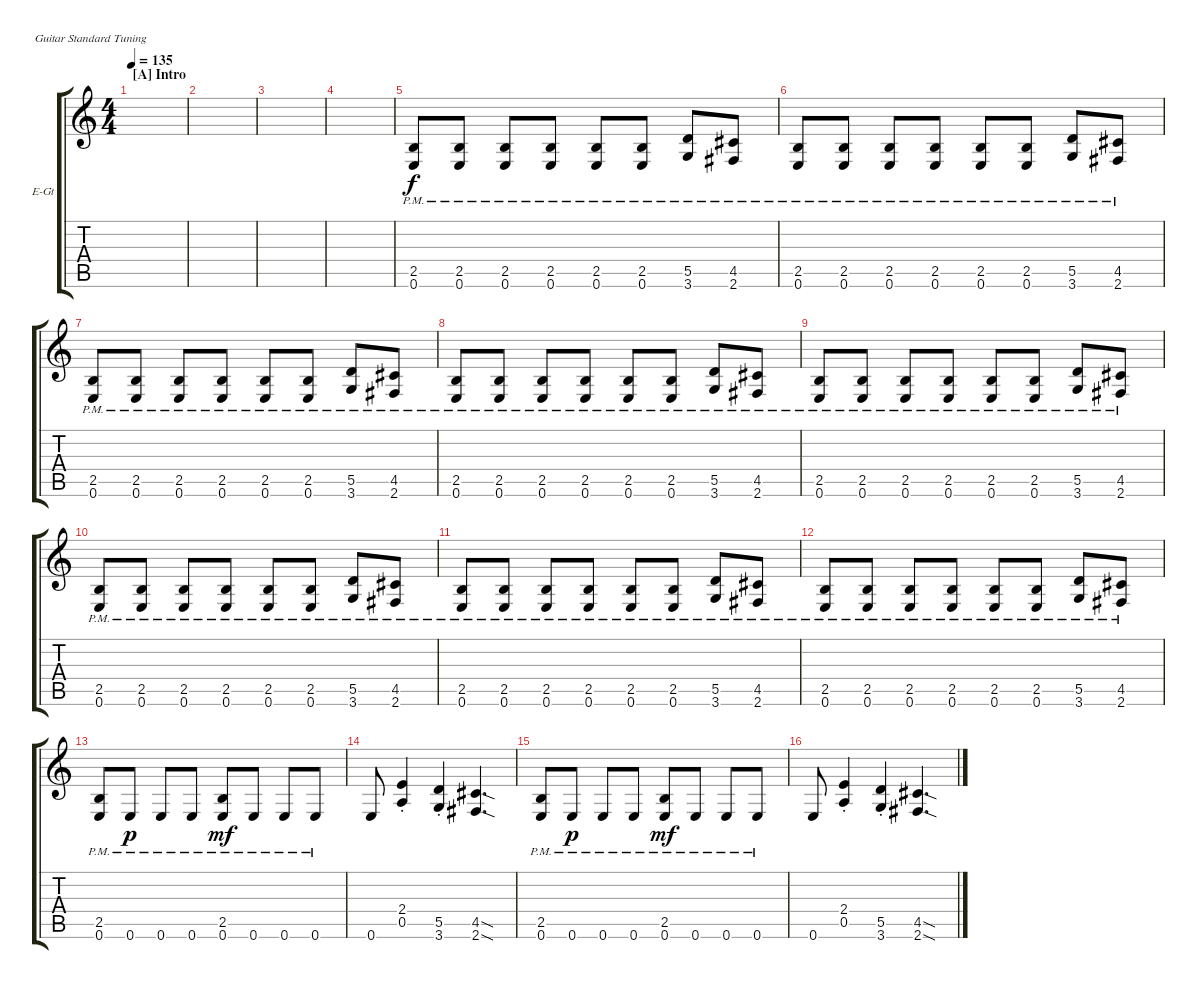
\defaultSystemsLayout 4
\bracketExtendMode groupsimilarinstruments
\firstSystemTrackNameOrientation horizontal
\otherSystemsTrackNameOrientation horizontal
\track ("Electric Guitar 1" "E-Gt") {instrument distortionguitar}
\staff {score tabs}
\tuning (E4 B3 G3 D3 A2 E2)
\ts (4 4)
\section ("A" "Intro")
\tempo 135
\clef g2
\scale
0.487395
\ks c
|
\scale
0.256303 |
\scale
0.256303 |
\scale
0.333333 |
\scale
0.333333 (2.5{pm} 0.6{pm}).8 (0.6{pm} 2.5{pm}).8 (0.6{pm} 2.5{pm}).8 (0.6{pm} 2.5{pm}).8 (0.6{pm} 2.5{pm}).8 (0.6{pm} 2.5{pm}).8 (3.6{pm} 5.5{pm}).8 (2.6{pm} 4.5{pm}).8 |
\scale
0.333333 (2.5{pm} 0.6{pm}).8 (0.6{pm} 2.5{pm}).8 (0.6{pm} 2.5{pm}).8 (0.6{pm} 2.5{pm}).8 (0.6{pm} 2.5{pm}).8 (0.6{pm} 2.5{pm}).8 (3.6{pm} 5.5{pm}).8 (2.6{pm} 4.5{pm}).8 |
\scale
0.333333 (2.5{pm} 0.6{pm}).8 (0.6{pm} 2.5{pm}).8 (0.6{pm} 2.5{pm}).8 (0.6{pm} 2.5{pm}).8 (0.6{pm} 2.5{pm}).8 (0.6{pm} 2.5{pm}).8 (3.6{pm} 5.5{pm}).8 (2.6{pm} 4.5{pm}).8 |
\scale
0.333333 (2.5{pm} 0.6{pm}).8 (0.6{pm} 2.5{pm}).8 (0.6{pm} 2.5{pm}).8 (0.6{pm} 2.5{pm}).8 (0.6{pm} 2.5{pm}).8 (0.6{pm} 2.5{pm}).8 (3.6{pm} 5.5{pm}).8 (2.6{pm} 4.5{pm}).8 |
\scale
0.333333 (2.5{pm} 0.6{pm}).8 (0.6{pm} 2.5{pm}).8 (0.6{pm} 2.5{pm}).8 (0.6{pm} 2.5{pm}).8 (0.6{pm} 2.5{pm}).8 (0.6{pm} 2.5{pm}).8 (3.6{pm} 5.5{pm}).8 (2.6{pm} 4.5{pm}).8 |
\scale
0.333333 (2.5{pm} 0.6{pm}).8 (0.6{pm} 2.5{pm}).8 (0.6{pm} 2.5{pm}).8 (0.6{pm} 2.5{pm}).8 (0.6{pm} 2.5{pm}).8 (0.6{pm} 2.5{pm}).8 (3.6{pm} 5.5{pm}).8 (2.6{pm} 4.5{pm}).8 |
\scale
0.333333 (2.5{pm} 0.6{pm}).8 (0.6{pm} 2.5{pm}).8 (0.6{pm} 2.5{pm}).8 (0.6{pm} 2.5{pm}).8 (0.6{pm} 2.5{pm}).8 (0.6{pm} 2.5{pm}).8 (3.6{pm} 5.5{pm}).8 (2.6{pm} 4.5{pm}).8 |
\scale
0.333333 (2.5{pm} 0.6{pm}).8 (0.6{pm} 2.5{pm}).8 (0.6{pm} 2.5{pm}).8 (0.6{pm} 2.5{pm}).8 (0.6{pm} 2.5{pm}).8 (0.6{pm} 2.5{pm}).8 (3.6{pm} 5.5{pm}).8 (2.6{pm} 4.5{pm}).8 |
\scale
0.333333 (2.5{pm} 0.6{pm}).8 0.6{pm}.8{dy p} 0.6{pm}.8 0.6{pm}.8 (0.6{pm} 2.5{pm}).8{dy mf} 0.6{pm}.8 0.6{pm}.8 0.6{pm}.8 |
\scale
0.333333 0.6.8 (2.4{st} 0.5{st}).4 (5.5{st} 3.6{st}).4 (2.6{sod} 4.5{sod}).4{d} |
\scale
0.333333 (2.5{pm} 0.6{pm}).8 0.6{pm}.8{dy p} 0.6{pm}.8 0.6{pm}.8 (0.6{pm} 2.5{pm}).8{dy mf} 0.6{pm}.8 0.6{pm}.8 0.6{pm}.8 |
\scale
0.333333 0.6.8 (2.4{st} 0.5{st}).4 (5.5{st} 3.6{st}).4 (2.6{sod} 4.5{sod}).4{d}
